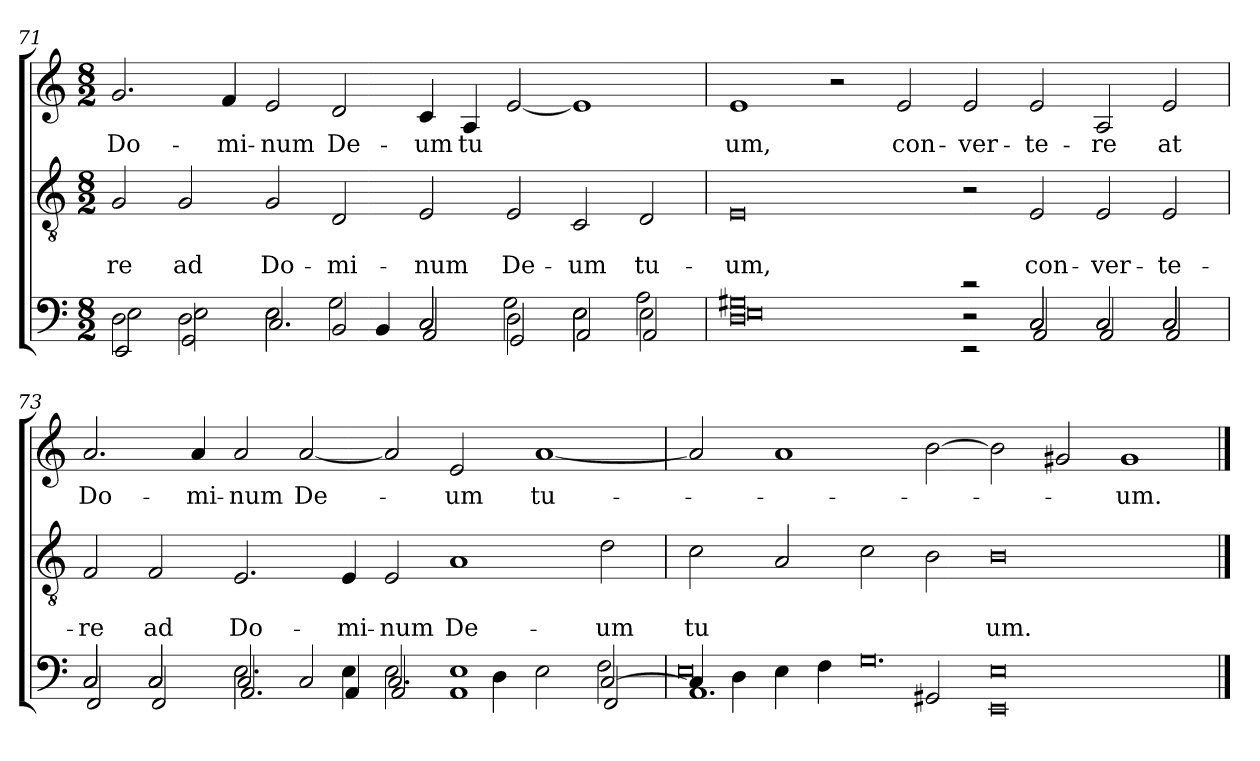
**kern	**kern	**text	**text	**kern	**text
*part3	*part2	*part2	*part2	*part1	*part1
*staff3	*staff2	*staff2	*staff2	*staff1	*staff1
*clefF4	*clefGv2	*	*	*clefG2	*
*k[]	*k[]	*	*	*k[]	*
*C:	*C:	*	*	*C:	*
*M8/2	*M8/2	*	*	*M8/2	*
=71	=71	=71	=71	=71	=71
*^	*	*	*	*	*
*	*^	*	*	*	*	*
!	!	!	!	!	!LO:LY:b	!	!LO:LY:b
2D\	2E\	2EE/	2G/	.	-re	2.g/	Do-
!	!	!	!	!	!LO:LY:b	!	!
2D\	2E\	2GG/	2G/	.	ad	.	.
!	!	!	!	!	!	!	!LO:LY:b
.	.	.	.	.	.	4f/	-mi-
!	!	!	!	!	!LO:LY:b	!	!LO:LY:b
2E\	2E\	2.C/	2G/	.	Do-	2e/	-num
!	!	!	!	!	!LO:LY:b	!	!LO:LY:b
2BB/	2G\	.	2D/	.	-mi-	2d/	De-
.	.	4BB/	.	.	.	.	.
!	!	!	!	!	!LO:LY:b	!	!LO:LY:b
2C/	2C/	2AA/	2E/	.	-num	4c/	-um
!	!	!	!	!	!	!	!LO:LY:b
.	.	.	.	.	.	4A/	tu
!	!	!	!	!	!LO:LY:b	!	!
2D\	2G\	2GG/	2E/	.	De-	[<2e/	.
!	!	!	!	!	!LO:LY:b	!	!
2E\	2E\	2AA/	2C/	.	-um	1e]	.
!	!	!	!	!	!LO:LY:b	!	!
2E\	2A\	2AA/	2D/	.	tu-	.	.
!!LO:LB:g=z
=72	=72	=72	=72	=72	=72	=72	=72
!	!	!	!	!	!LO:LY:b	!	!LO:LY:b
0D	0G#X	0E	0E	.	-um,	1e	um,
.	.	.	.	.	.	2r	.
!	!	!	!	!	!	!	!LO:LY:b
.	.	.	.	.	.	2e/	con-
!	!	!	!	!	!	!	!LO:LY:b
2rc	2rEE	2r	2r	.	.	2e/	-ver-
!	!	!	!	!	!LO:LY:b	!	!LO:LY:b
2C/	2C/	2AA/	2E/	.	con-	2e/	-te-
!	!	!	!	!	!LO:LY:b	!	!LO:LY:b
2C/	2C/	2AA/	2E/	.	-ver-	2A/	-re
!	!	!	!	!	!LO:LY:b	!	!LO:LY:b
2C/	2C/	2AA/	2E/	.	-te-	2e/	at
!!LO:PB:g=z
=73	=73	=73	=73	=73	=73	=73	=73
!	!	!	!	!	!LO:LY:b	!	!LO:LY:b
2C/	2C/	2FF/	2F/	.	-re	2.a/	Do-
!	!	!	!	!	!LO:LY:b	!	!
2C/	2C/	2FF/	2F/	.	ad	.	.
!	!	!	!	!	!	!	!LO:LY:b
.	.	.	.	.	.	4a/	-mi-
!	!	!	!	!	!LO:LY:b	!	!LO:LY:b
2.E\	2C/	2.AA/	2.E/	.	Do-	2a/	-num
!	!	!	!	!	!	!	!LO:LY:b
.	2C/	.	.	.	.	[<2a/	De-
!	!	!	!	!	!LO:LY:b	!	!
4E\	.	4AA/	4E/	.	-mi-	.	.
!	!	!	!	!	!LO:LY:b	!	!
2E\	2.C/	2AA/	2E/	.	-num	2a/]	.
!	!	!	!	!	!LO:LY:b	!	!LO:LY:b
1E	.	1AA	1A	.	De-	2e/	-um
.	4D\	.	.	.	.	.	.
!	!	!	!	!	!	!	!LO:LY:b
.	2E\	.	.	.	.	[<1a	tu-
!	!	!	!	!	!LO:LY:b	!	!
[<2C/	2F\	2FF/	2d\	.	-um	.	.
=74	=74	=74	=74	=74	=74	=74	=74
*	*	*	*	*	*	*MM114	*
!	!	!	!	!	!LO:LY:b	!	!
4C/]	0E	1.AA	2c\	.	tu	2a/]	.
4D\	.	.	.	.	.	.	.
4E\	.	.	2A/	.	.	1a	.
4F\	.	.	.	.	.	.	.
0.G	.	.	2c\	.	.	.	.
.	.	2GG#X/	2B\	.	.	[>2b\	.
!	!	!	!	!	!LO:LY:b	!	!
.	0E	0EE	0B	.	um.	2b\]	.
.	.	.	.	.	.	2g#X/	.
!	!	!	!	!	!	!	!LO:LY:b
.	.	.	.	.	.	1g#	-um.
*v	*v	*v	*	*	*	*	*
==	==	==	==	==	==
*-	*-	*-	*-	*-	*-
